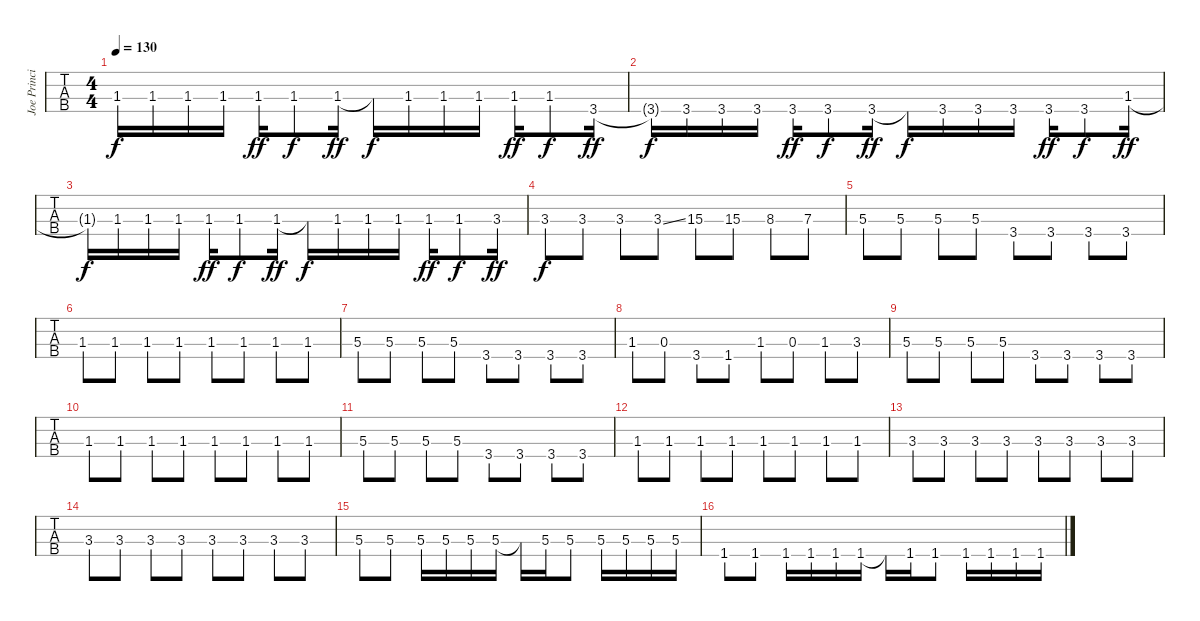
\track ("Joe Principe - Bass" "Joe Princi") {instrument electricbassfinger}
\staff {tabs}
\tuning (Gb2 Db2 Ab1 Eb1) {hide}
\ts (4 4)
\tempo 130
\clef f4
\ks c
1.3{t}.16{dy f} 1.3.16 1.3.16 1.3.16 1.3{ac}.16{dy ff} 1.3.8{dy f} 1.3{ac}.16{dy ff} 1.3{t}.16{dy f} 1.3.16 1.3.16 1.3.16 1.3{ac}.16{dy ff} 1.3.8{dy f} 3.4{ac}.16{dy ff} |
3.4{t}.16{dy f} 3.4.16 3.4.16 3.4.16 3.4{ac}.16{dy ff} 3.4.8{dy f} 3.4{ac}.16{dy ff} 3.4{t}.16{dy f} 3.4.16 3.4.16 3.4.16 3.4{ac}.16{dy ff} 3.4.8{dy f} 1.3{ac}.16{dy ff} |
1.3{t}.16{dy f} 1.3.16 1.3.16 1.3.16 1.3{ac}.16{dy ff} 1.3.8{dy f} 1.3{ac}.16{dy ff} 1.3{t}.16{dy f} 1.3.16 1.3.16 1.3.16 1.3{ac}.16{dy ff} 1.3.8{dy f} 3.3{ac}.16{dy ff} |
3.3.8{dy f} 3.3.8 3.3.8 3.3{ss}.8 15.3.8 15.3.8 8.3.8 7.3.8 |
5.3.8 5.3.8 5.3.8 5.3.8 3.4.8 3.4.8 3.4.8 3.4.8 |
1.3.8 1.3.8 1.3.8 1.3.8 1.3.8 1.3.8 1.3.8 1.3.8 |
5.3.8 5.3.8 5.3.8 5.3.8 3.4.8 3.4.8 3.4.8 3.4.8 |
1.3.8 0.3.8 3.4.8 1.4.8 1.3.8 0.3.8 1.3.8 3.3.8 |
5.3.8 5.3.8 5.3.8 5.3.8 3.4.8 3.4.8 3.4.8 3.4.8 |
1.3.8 1.3.8 1.3.8 1.3.8 1.3.8 1.3.8 1.3.8 1.3.8 |
5.3.8 5.3.8 5.3.8 5.3.8 3.4.8 3.4.8 3.4.8 3.4.8 |
1.3.8 1.3.8 1.3.8 1.3.8 1.3.8 1.3.8 1.3.8 1.3.8 |
3.3.8 3.3.8 3.3.8 3.3.8 3.3.8 3.3.8 3.3.8 3.3.8 |
3.3.8 3.3.8 3.3.8 3.3.8 3.3.8 3.3.8 3.3.8 3.3.8 |
5.3.8 5.3.8 5.3.16 5.3.16 5.3.16 5.3.16 5.3{t}.16 5.3.16 5.3.8 5.3.16 5.3.16 5.3.16 5.3.16 |
1.4.8 1.4.8 1.4.16 1.4.16 1.4.16 1.4.16 1.4{t}.16 1.4.16 1.4.8 1.4.16 1.4.16 1.4.16 1.4.16
